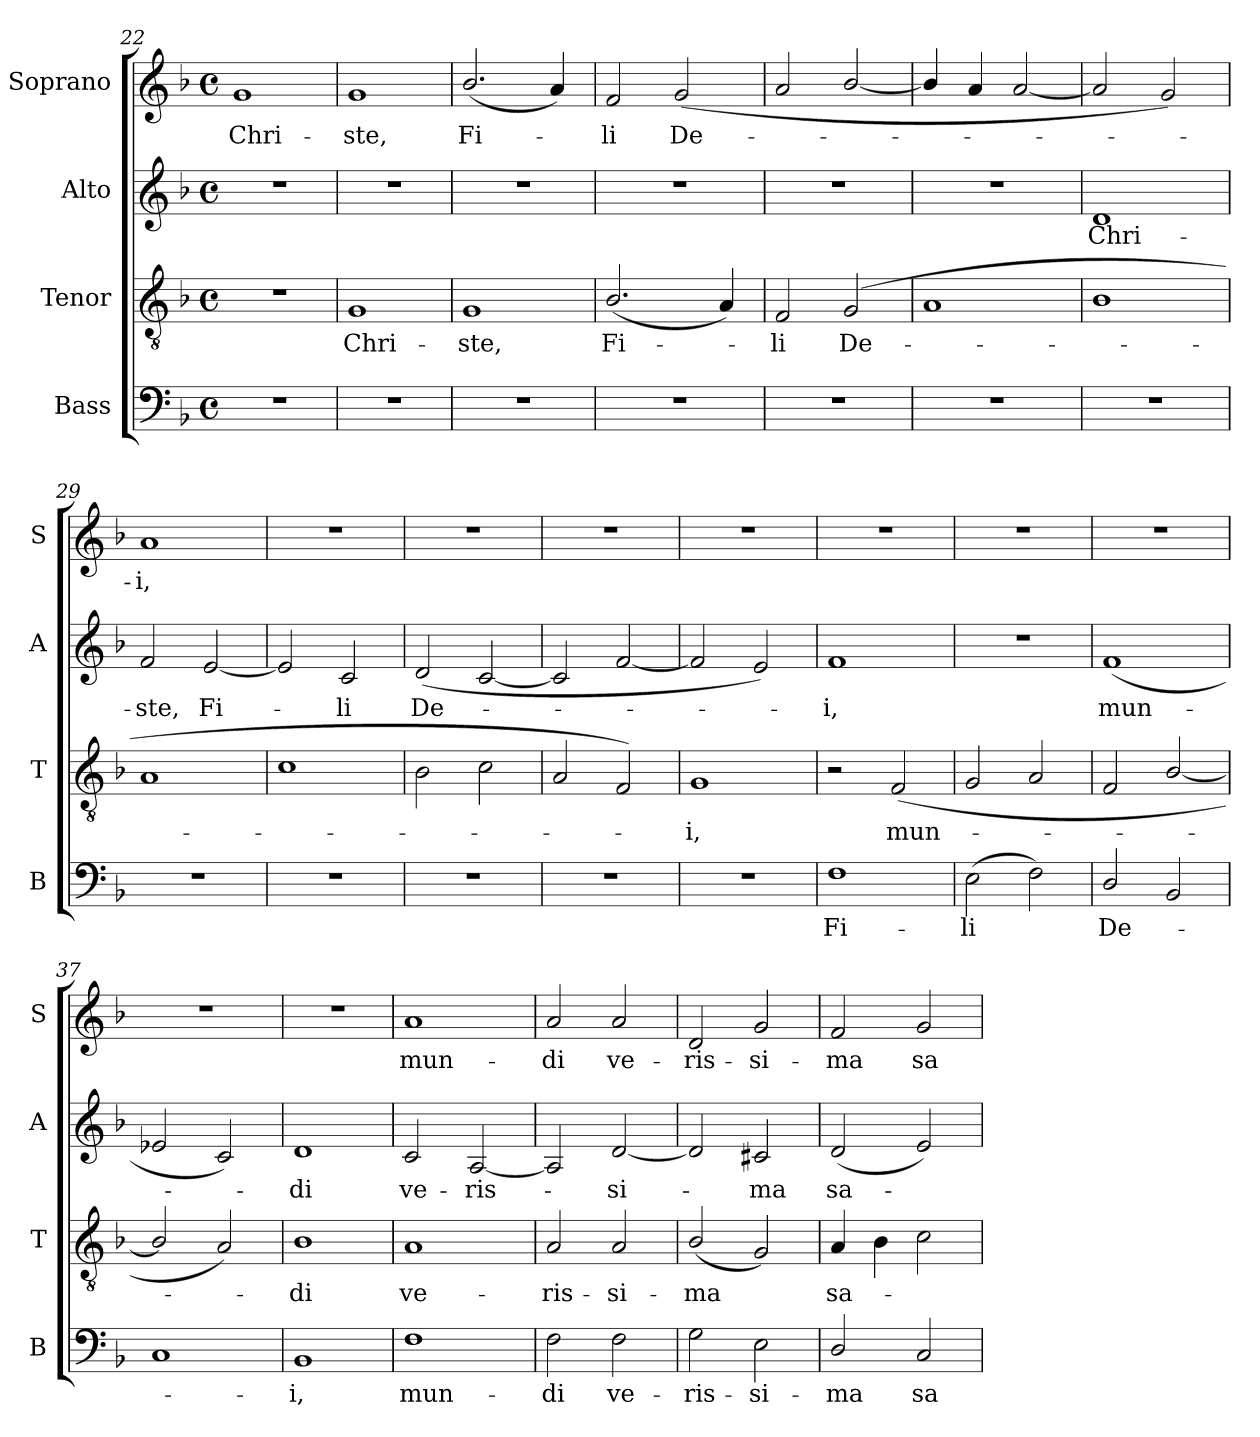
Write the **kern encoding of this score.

**kern	**text	**kern	**text	**kern	**text	**kern	**text
*part4	*part4	*part3	*part3	*part2	*part2	*part1	*part1
*staff4	*staff4	*staff3	*staff3	*staff2	*staff2	*staff1	*staff1
*I"Bass	*	*I"Tenor	*	*I"Alto	*	*I"Soprano	*
*I'B	*	*I'T	*	*I'A	*	*I'S	*
*clefF4	*	*clefGv2	*	*clefG2	*	*clefG2	*
*k[b-]	*	*k[b-]	*	*k[b-]	*	*k[b-]	*
*F:	*	*F:	*	*F:	*	*F:	*
*M4/4	*	*M4/4	*	*M4/4	*	*M4/4	*
*met(c)	*	*met(c)	*	*met(c)	*	*met(c)	*
=22	=22	=22	=22	=22	=22	=22	=22
!	!	!	!	!	!	!	!LO:LY:b
1r	.	1r	.	1r	.	1g	Chri-
=23	=23	=23	=23	=23	=23	=23	=23
!	!	!	!LO:LY:b	!	!	!	!LO:LY:b
1r	.	1G	Chri-	1r	.	1g	-ste,
=24	=24	=24	=24	=24	=24	=24	=24
!	!	!	!LO:LY:b	!	!	!	!LO:LY:b
1r	.	1G	-ste,	1r	.	(<2.b-/	Fi-
.	.	.	.	.	.	4a/)	.
=25	=25	=25	=25	=25	=25	=25	=25
!	!	!	!LO:LY:b	!	!	!	!LO:LY:b
1r	.	(<2.B-/	Fi-	1r	.	2f/	li
!	!	!	!	!	!	!	!LO:LY:b
.	.	.	.	.	.	(<2g/	De-
.	.	4A/)	.	.	.	.	.
=26	=26	=26	=26	=26	=26	=26	=26
!	!	!	!LO:LY:b	!	!	!	!
1r	.	2F/	li	1r	.	2a/	.
!	!	!	!LO:LY:b	!	!	!	!
.	.	(<2G/	De-	.	.	[2b-/	.
=27	=27	=27	=27	=27	=27	=27	=27
1r	.	1A	.	1r	.	4b-/]	.
.	.	.	.	.	.	4a/	.
.	.	.	.	.	.	[2a/	.
!!LO:LB:g=z
=28	=28	=28	=28	=28	=28	=28	=28
!	!	!	!	!	!LO:LY:b	!	!
1r	.	1B-	.	1d	Chri-	2a/]	.
.	.	.	.	.	.	2g/)	.
=29	=29	=29	=29	=29	=29	=29	=29
!	!	!	!	!	!LO:LY:b	!	!LO:LY:b
1r	.	1A	.	2f/	-ste,	1a	i,
!	!	!	!	!	!LO:LY:b	!	!
.	.	.	.	[2e/	Fi-	.	.
=30	=30	=30	=30	=30	=30	=30	=30
1r	.	1c	.	2e/]	.	1r	.
!	!	!	!	!	!LO:LY:b	!	!
.	.	.	.	2c/	li	.	.
=31	=31	=31	=31	=31	=31	=31	=31
!	!	!	!	!	!LO:LY:b	!	!
1r	.	2B-\	.	(<2d/	De-	1r	.
.	.	2c\	.	[2c/	.	.	.
=32	=32	=32	=32	=32	=32	=32	=32
1r	.	2A/	.	2c/]	.	1r	.
.	.	2F/)	.	[2f/	.	.	.
=33	=33	=33	=33	=33	=33	=33	=33
!	!	!	!LO:LY:b	!	!	!	!
1r	.	1G	i,	2f/]	.	1r	.
.	.	.	.	2e/)	.	.	.
=34	=34	=34	=34	=34	=34	=34	=34
!	!LO:LY:b	!	!	!	!LO:LY:b	!	!
1F	-Fi-	2r	.	1f	i,	1r	.
!	!	!	!LO:LY:b	!	!	!	!
.	.	(<2F/	mun-	.	.	.	.
=35	=35	=35	=35	=35	=35	=35	=35
!	!LO:LY:b	!	!	!	!	!	!
(>2E\	-li	2G/	.	1r	.	1r	.
2F\)	.	2A/	.	.	.	.	.
=36	=36	=36	=36	=36	=36	=36	=36
!	!LO:LY:b	!	!	!	!LO:LY:b	!	!
2D/	De-	2F/	.	(<1f	mun-	1r	.
2BB-/	.	[2B-/	.	.	.	.	.
!!LO:LB:g=z
=37	=37	=37	=37	=37	=37	=37	=37
1C	.	2B-/]	.	2e-X/	.	1r	.
.	.	2A/)	.	2c/)	.	.	.
=38	=38	=38	=38	=38	=38	=38	=38
!	!LO:LY:b	!	!LO:LY:b	!	!LO:LY:b	!	!
1BB-	i,	1B-	di	1d	di	1r	.
=39	=39	=39	=39	=39	=39	=39	=39
!	!LO:LY:b	!	!LO:LY:b	!	!LO:LY:b	!	!LO:LY:b
1F	mun-	1A	ve-	2c/	ve-	1a	mun-
!	!	!	!	!	!LO:LY:b	!	!
.	.	.	.	[2A/	-ris-	.	.
=40	=40	=40	=40	=40	=40	=40	=40
!	!LO:LY:b	!	!LO:LY:b	!	!	!	!LO:LY:b
2F\	-di	2A/	-ris-	2A/]	.	2a/	-di
!	!LO:LY:b	!	!LO:LY:b	!	!LO:LY:b	!	!LO:LY:b
2F\	ve-	2A/	-si-	[2d/	si-	2a/	ve-
=41	=41	=41	=41	=41	=41	=41	=41
!	!LO:LY:b	!	!LO:LY:b	!	!	!	!LO:LY:b
2G\	-ris-	(<2B-/	-ma	2d/]	.	2d/	-ris-
!	!LO:LY:b	!	!	!	!LO:LY:b	!	!LO:LY:b
2E\	-si-	2G/)	.	2c#X/	ma	2g/	-si-
=42	=42	=42	=42	=42	=42	=42	=42
!	!LO:LY:b	!	!LO:LY:b	!	!LO:LY:b	!	!LO:LY:b
2D/	-ma	4A/	sa-	(<2d/	sa-	2f/	-ma
.	.	4B-\	.	.	.	.	.
!	!LO:LY:b	!	!	!	!	!	!LO:LY:b
2C/	sa-	2c\	.	2e/)	.	2g/	sa-
=	=	=	=	=	=	=	=
*-	*-	*-	*-	*-	*-	*-	*-
